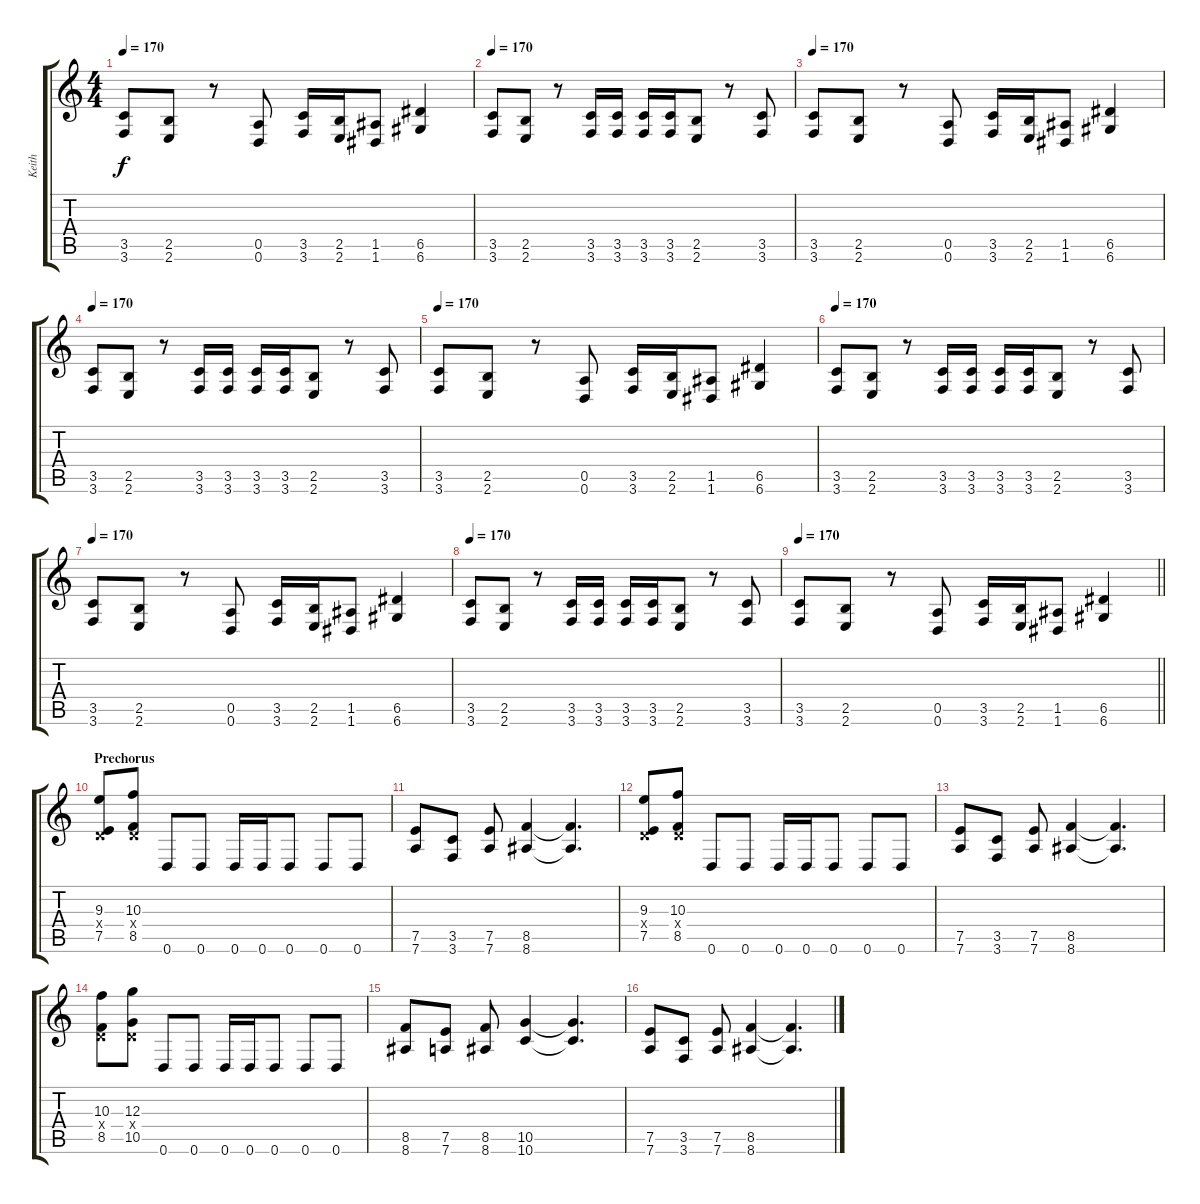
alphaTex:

\track ("Keith" "Keith") {instrument electricguitarclean}
\staff {score tabs}
\tuning (E4 B3 G3 D3 A2 D2) {hide}
\ts (4 4)
\tempo 170
\clef g2
\ks c
(3.5 3.6).8{dy f} (2.5 2.6).8 r.8 (0.5 0.6).8 (3.5 3.6).16 (2.5 2.6).16 (1.5 1.6).8 (6.5 6.6).4 |
\tempo 170
(3.5 3.6).8 (2.5 2.6).8 r.8 (3.5 3.6).16 (3.5 3.6).16 (3.5 3.6).16 (3.5 3.6).16 (2.5 2.6).8 r.8 (3.5 3.6).8 |
\tempo 170
(3.5 3.6).8 (2.5 2.6).8 r.8 (0.5 0.6).8 (3.5 3.6).16 (2.5 2.6).16 (1.5 1.6).8 (6.5 6.6).4 |
\tempo 170
(3.5 3.6).8 (2.5 2.6).8 r.8 (3.5 3.6).16 (3.5 3.6).16 (3.5 3.6).16 (3.5 3.6).16 (2.5 2.6).8 r.8 (3.5 3.6).8 |
\tempo 170
(3.5 3.6).8 (2.5 2.6).8 r.8 (0.5 0.6).8 (3.5 3.6).16 (2.5 2.6).16 (1.5 1.6).8 (6.5 6.6).4 |
\tempo 170
(3.5 3.6).8 (2.5 2.6).8 r.8 (3.5 3.6).16 (3.5 3.6).16 (3.5 3.6).16 (3.5 3.6).16 (2.5 2.6).8 r.8 (3.5 3.6).8 |
\tempo 170
(3.5 3.6).8 (2.5 2.6).8 r.8 (0.5 0.6).8 (3.5 3.6).16 (2.5 2.6).16 (1.5 1.6).8 (6.5 6.6).4 |
\tempo 170
(3.5 3.6).8 (2.5 2.6).8 r.8 (3.5 3.6).16 (3.5 3.6).16 (3.5 3.6).16 (3.5 3.6).16 (2.5 2.6).8 r.8 (3.5 3.6).8 |
\tempo 170
\barLineRight lightlight
(3.5 3.6).8 (2.5 2.6).8 r.8 (0.5 0.6).8 (3.5 3.6).16 (2.5 2.6).16 (1.5 1.6).8 (6.5 6.6).4 |
\section ("" "Prechorus")
(9.3 0.4{x} 7.5).8 (10.3 0.4{x} 8.5).8 0.6.8 0.6.8 0.6.16 0.6.16 0.6.8 0.6.8 0.6.8 |
(7.5 7.6).8 (3.5 3.6).8 (7.5 7.6).8 (8.5 8.6).4 (8.5{t} 8.6{t}).4{d} |
(9.3 0.4{x} 7.5).8 (10.3 0.4{x} 8.5).8 0.6.8 0.6.8 0.6.16 0.6.16 0.6.8 0.6.8 0.6.8 |
(7.5 7.6).8 (3.5 3.6).8 (7.5 7.6).8 (8.5 8.6).4 (8.5{t} 8.6{t}).4{d} |
(10.3 0.4{x} 8.5).8 (12.3 0.4{x} 10.5).8 0.6.8 0.6.8 0.6.16 0.6.16 0.6.8 0.6.8 0.6.8 |
(8.5 8.6).8 (7.5 7.6).8 (8.5 8.6).8 (10.5 10.6).4 (10.5{t} 10.6{t}).4{d} |
(7.5 7.6).8 (3.5 3.6).8 (7.5 7.6).8 (8.5 8.6).4 (8.5{t} 8.6{t}).4{d}
